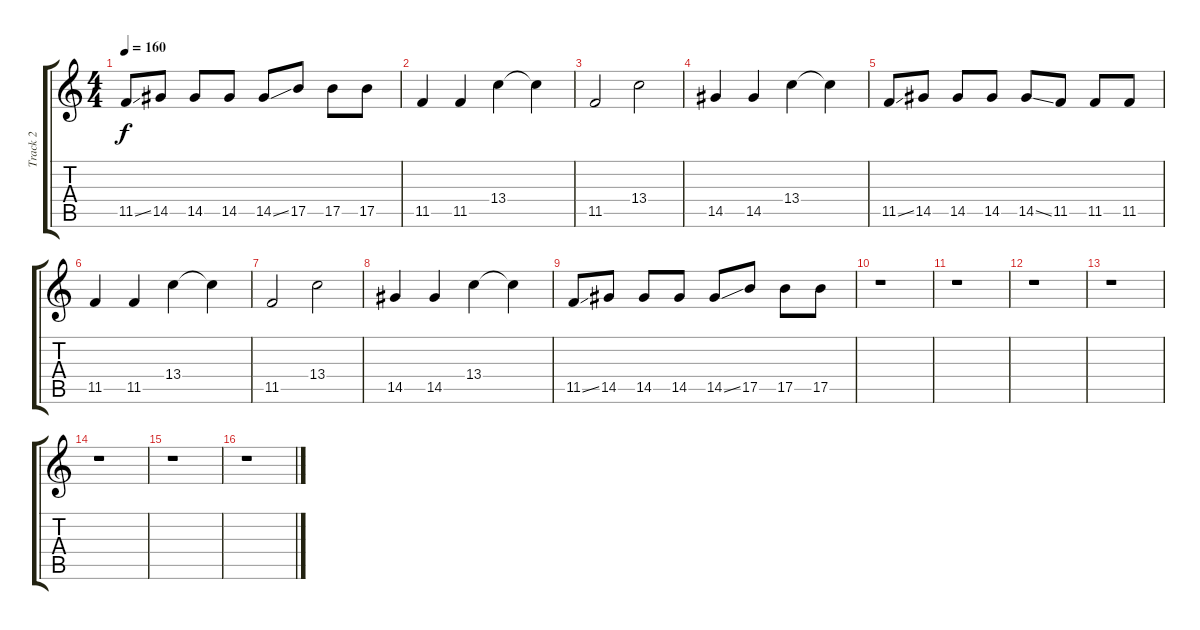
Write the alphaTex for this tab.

\track ("Track 2" "Track 2") {instrument electricguitarclean}
\staff {score tabs}
\tuning (Db4 Ab3 E3 B2 Gb2 Db2) {hide}
\ts (4 4)
\tempo 160
\clef g2
\ks c
11.5{ss}.8{dy f} 14.5.8 14.5.8 14.5.8 14.5{ss}.8 17.5.8 17.5.8 17.5.8 |
11.5.4 11.5.4 13.4.4 13.4{t}.4 |
11.5.2 13.4.2 |
14.5.4 14.5.4 13.4.4 13.4{t}.4 |
11.5{ss}.8 14.5.8 14.5.8 14.5.8 14.5{ss}.8 11.5.8 11.5.8 11.5.8 |
11.5.4 11.5.4 13.4.4 13.4{t}.4 |
11.5.2 13.4.2 |
14.5.4 14.5.4 13.4.4 13.4{t}.4 |
11.5{ss}.8 14.5.8 14.5.8 14.5.8 14.5{ss}.8 17.5.8 17.5.8 17.5.8 |
r.1 |
r.1 |
r.1 |
r.1 |
r.1 |
r.1 |
r.1
